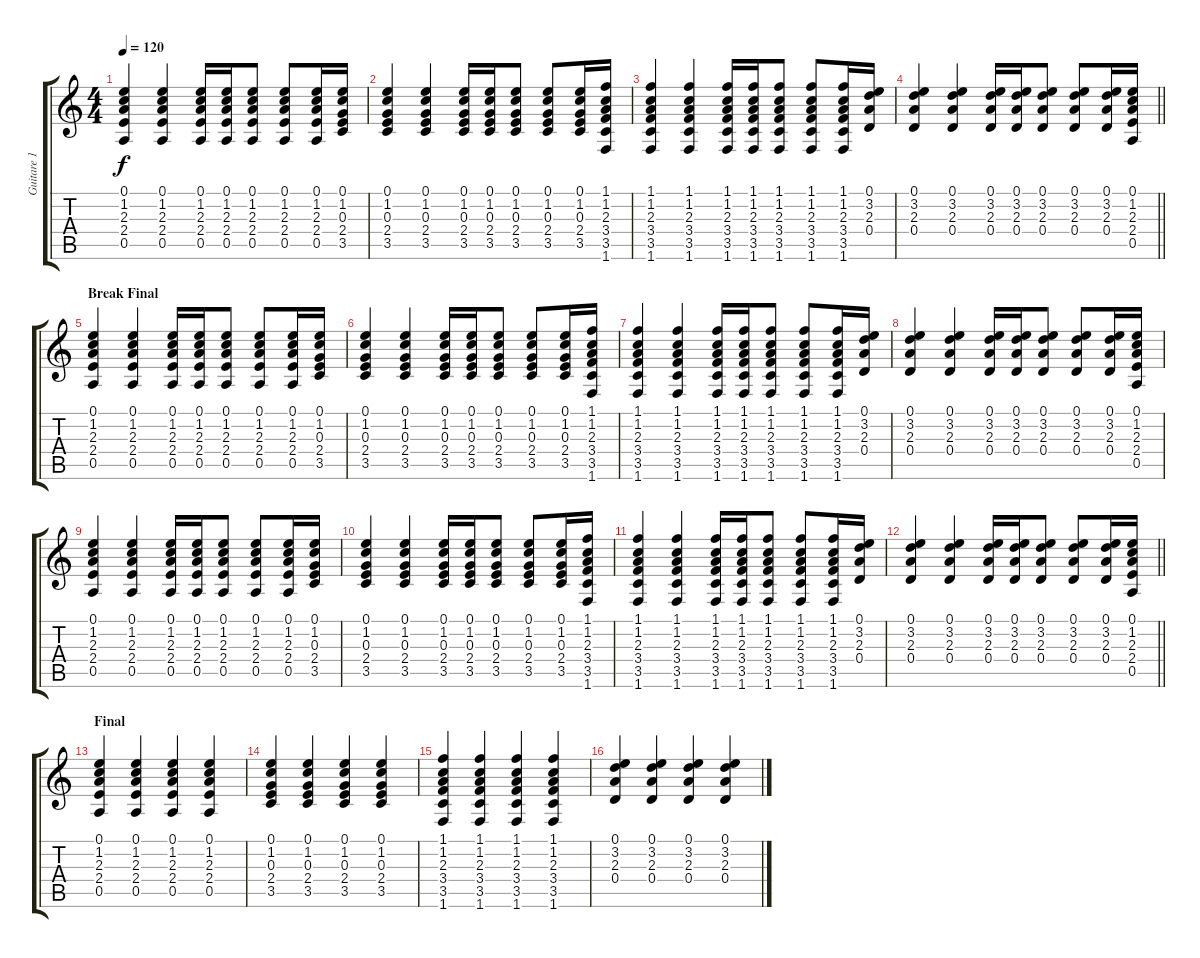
\track ("Guitare 1" "Guitare 1") {instrument acousticguitarsteel}
\staff {score tabs}
\tuning (E4 B3 G3 D3 A2 E2) {hide}
\ts (4 4)
\tempo 120
\clef g2
\ks c
(0.1 1.2 2.3 2.4 0.5).4{dy f} (0.1 1.2 2.3 2.4 0.5).4 (0.1 1.2 2.3 2.4 0.5).16 (0.1 1.2 2.3 2.4 0.5).16 (0.1 1.2 2.3 2.4 0.5).8 (0.1 1.2 2.3 2.4 0.5).8 (0.1 1.2 2.3 2.4 0.5).16 (0.1 1.2 0.3 2.4 3.5).16 |
(0.1 1.2 0.3 2.4 3.5).4 (0.1 1.2 0.3 2.4 3.5).4 (0.1 1.2 0.3 2.4 3.5).16 (0.1 1.2 0.3 2.4 3.5).16 (0.1 1.2 0.3 2.4 3.5).8 (0.1 1.2 0.3 2.4 3.5).8 (0.1 1.2 0.3 2.4 3.5).16 (1.1 1.2 2.3 3.4 3.5 1.6).16 |
(1.1 1.2 2.3 3.4 3.5 1.6).4 (1.1 1.2 2.3 3.4 3.5 1.6).4 (1.1 1.2 2.3 3.4 3.5 1.6).16 (1.1 1.2 2.3 3.4 3.5 1.6).16 (1.1 1.2 2.3 3.4 3.5 1.6).8 (1.1 1.2 2.3 3.4 3.5 1.6).8 (1.1 1.2 2.3 3.4 3.5 1.6).16 (0.1 3.2 2.3 0.4).16 |
\barLineRight lightlight
(0.1 3.2 2.3 0.4).4 (0.1 3.2 2.3 0.4).4 (0.1 3.2 2.3 0.4).16 (0.1 3.2 2.3 0.4).16 (0.1 3.2 2.3 0.4).8 (0.1 3.2 2.3 0.4).8 (0.1 3.2 2.3 0.4).16 (0.1 1.2 2.3 2.4 0.5).16 |
\section ("" "Break Final")
(0.1 1.2 2.3 2.4 0.5).4 (0.1 1.2 2.3 2.4 0.5).4 (0.1 1.2 2.3 2.4 0.5).16 (0.1 1.2 2.3 2.4 0.5).16 (0.1 1.2 2.3 2.4 0.5).8 (0.1 1.2 2.3 2.4 0.5).8 (0.1 1.2 2.3 2.4 0.5).16 (0.1 1.2 0.3 2.4 3.5).16 |
(0.1 1.2 0.3 2.4 3.5).4 (0.1 1.2 0.3 2.4 3.5).4 (0.1 1.2 0.3 2.4 3.5).16 (0.1 1.2 0.3 2.4 3.5).16 (0.1 1.2 0.3 2.4 3.5).8 (0.1 1.2 0.3 2.4 3.5).8 (0.1 1.2 0.3 2.4 3.5).16 (1.1 1.2 2.3 3.4 3.5 1.6).16 |
(1.1 1.2 2.3 3.4 3.5 1.6).4 (1.1 1.2 2.3 3.4 3.5 1.6).4 (1.1 1.2 2.3 3.4 3.5 1.6).16 (1.1 1.2 2.3 3.4 3.5 1.6).16 (1.1 1.2 2.3 3.4 3.5 1.6).8 (1.1 1.2 2.3 3.4 3.5 1.6).8 (1.1 1.2 2.3 3.4 3.5 1.6).16 (0.1 3.2 2.3 0.4).16 |
(0.1 3.2 2.3 0.4).4 (0.1 3.2 2.3 0.4).4 (0.1 3.2 2.3 0.4).16 (0.1 3.2 2.3 0.4).16 (0.1 3.2 2.3 0.4).8 (0.1 3.2 2.3 0.4).8 (0.1 3.2 2.3 0.4).16 (0.1 1.2 2.3 2.4 0.5).16 |
(0.1 1.2 2.3 2.4 0.5).4 (0.1 1.2 2.3 2.4 0.5).4 (0.1 1.2 2.3 2.4 0.5).16 (0.1 1.2 2.3 2.4 0.5).16 (0.1 1.2 2.3 2.4 0.5).8 (0.1 1.2 2.3 2.4 0.5).8 (0.1 1.2 2.3 2.4 0.5).16 (0.1 1.2 0.3 2.4 3.5).16 |
(0.1 1.2 0.3 2.4 3.5).4 (0.1 1.2 0.3 2.4 3.5).4 (0.1 1.2 0.3 2.4 3.5).16 (0.1 1.2 0.3 2.4 3.5).16 (0.1 1.2 0.3 2.4 3.5).8 (0.1 1.2 0.3 2.4 3.5).8 (0.1 1.2 0.3 2.4 3.5).16 (1.1 1.2 2.3 3.4 3.5 1.6).16 |
(1.1 1.2 2.3 3.4 3.5 1.6).4 (1.1 1.2 2.3 3.4 3.5 1.6).4 (1.1 1.2 2.3 3.4 3.5 1.6).16 (1.1 1.2 2.3 3.4 3.5 1.6).16 (1.1 1.2 2.3 3.4 3.5 1.6).8 (1.1 1.2 2.3 3.4 3.5 1.6).8 (1.1 1.2 2.3 3.4 3.5 1.6).16 (0.1 3.2 2.3 0.4).16 |
\barLineRight lightlight
(0.1 3.2 2.3 0.4).4 (0.1 3.2 2.3 0.4).4 (0.1 3.2 2.3 0.4).16 (0.1 3.2 2.3 0.4).16 (0.1 3.2 2.3 0.4).8 (0.1 3.2 2.3 0.4).8 (0.1 3.2 2.3 0.4).16 (0.1 1.2 2.3 2.4 0.5).16 |
\section ("" "Final")
(0.1 1.2 2.3 2.4 0.5).4 (0.1 1.2 2.3 2.4 0.5).4 (0.1 1.2 2.3 2.4 0.5).4 (0.1 1.2 2.3 2.4 0.5).4 |
(0.1 1.2 0.3 2.4 3.5).4 (0.1 1.2 0.3 2.4 3.5).4 (0.1 1.2 0.3 2.4 3.5).4 (0.1 1.2 0.3 2.4 3.5).4 |
(1.1 1.2 2.3 3.4 3.5 1.6).4 (1.1 1.2 2.3 3.4 3.5 1.6).4 (1.1 1.2 2.3 3.4 3.5 1.6).4 (1.1 1.2 2.3 3.4 3.5 1.6).4 |
(0.1 3.2 2.3 0.4).4 (0.1 3.2 2.3 0.4).4 (0.1 3.2 2.3 0.4).4 (0.1 3.2 2.3 0.4).4
